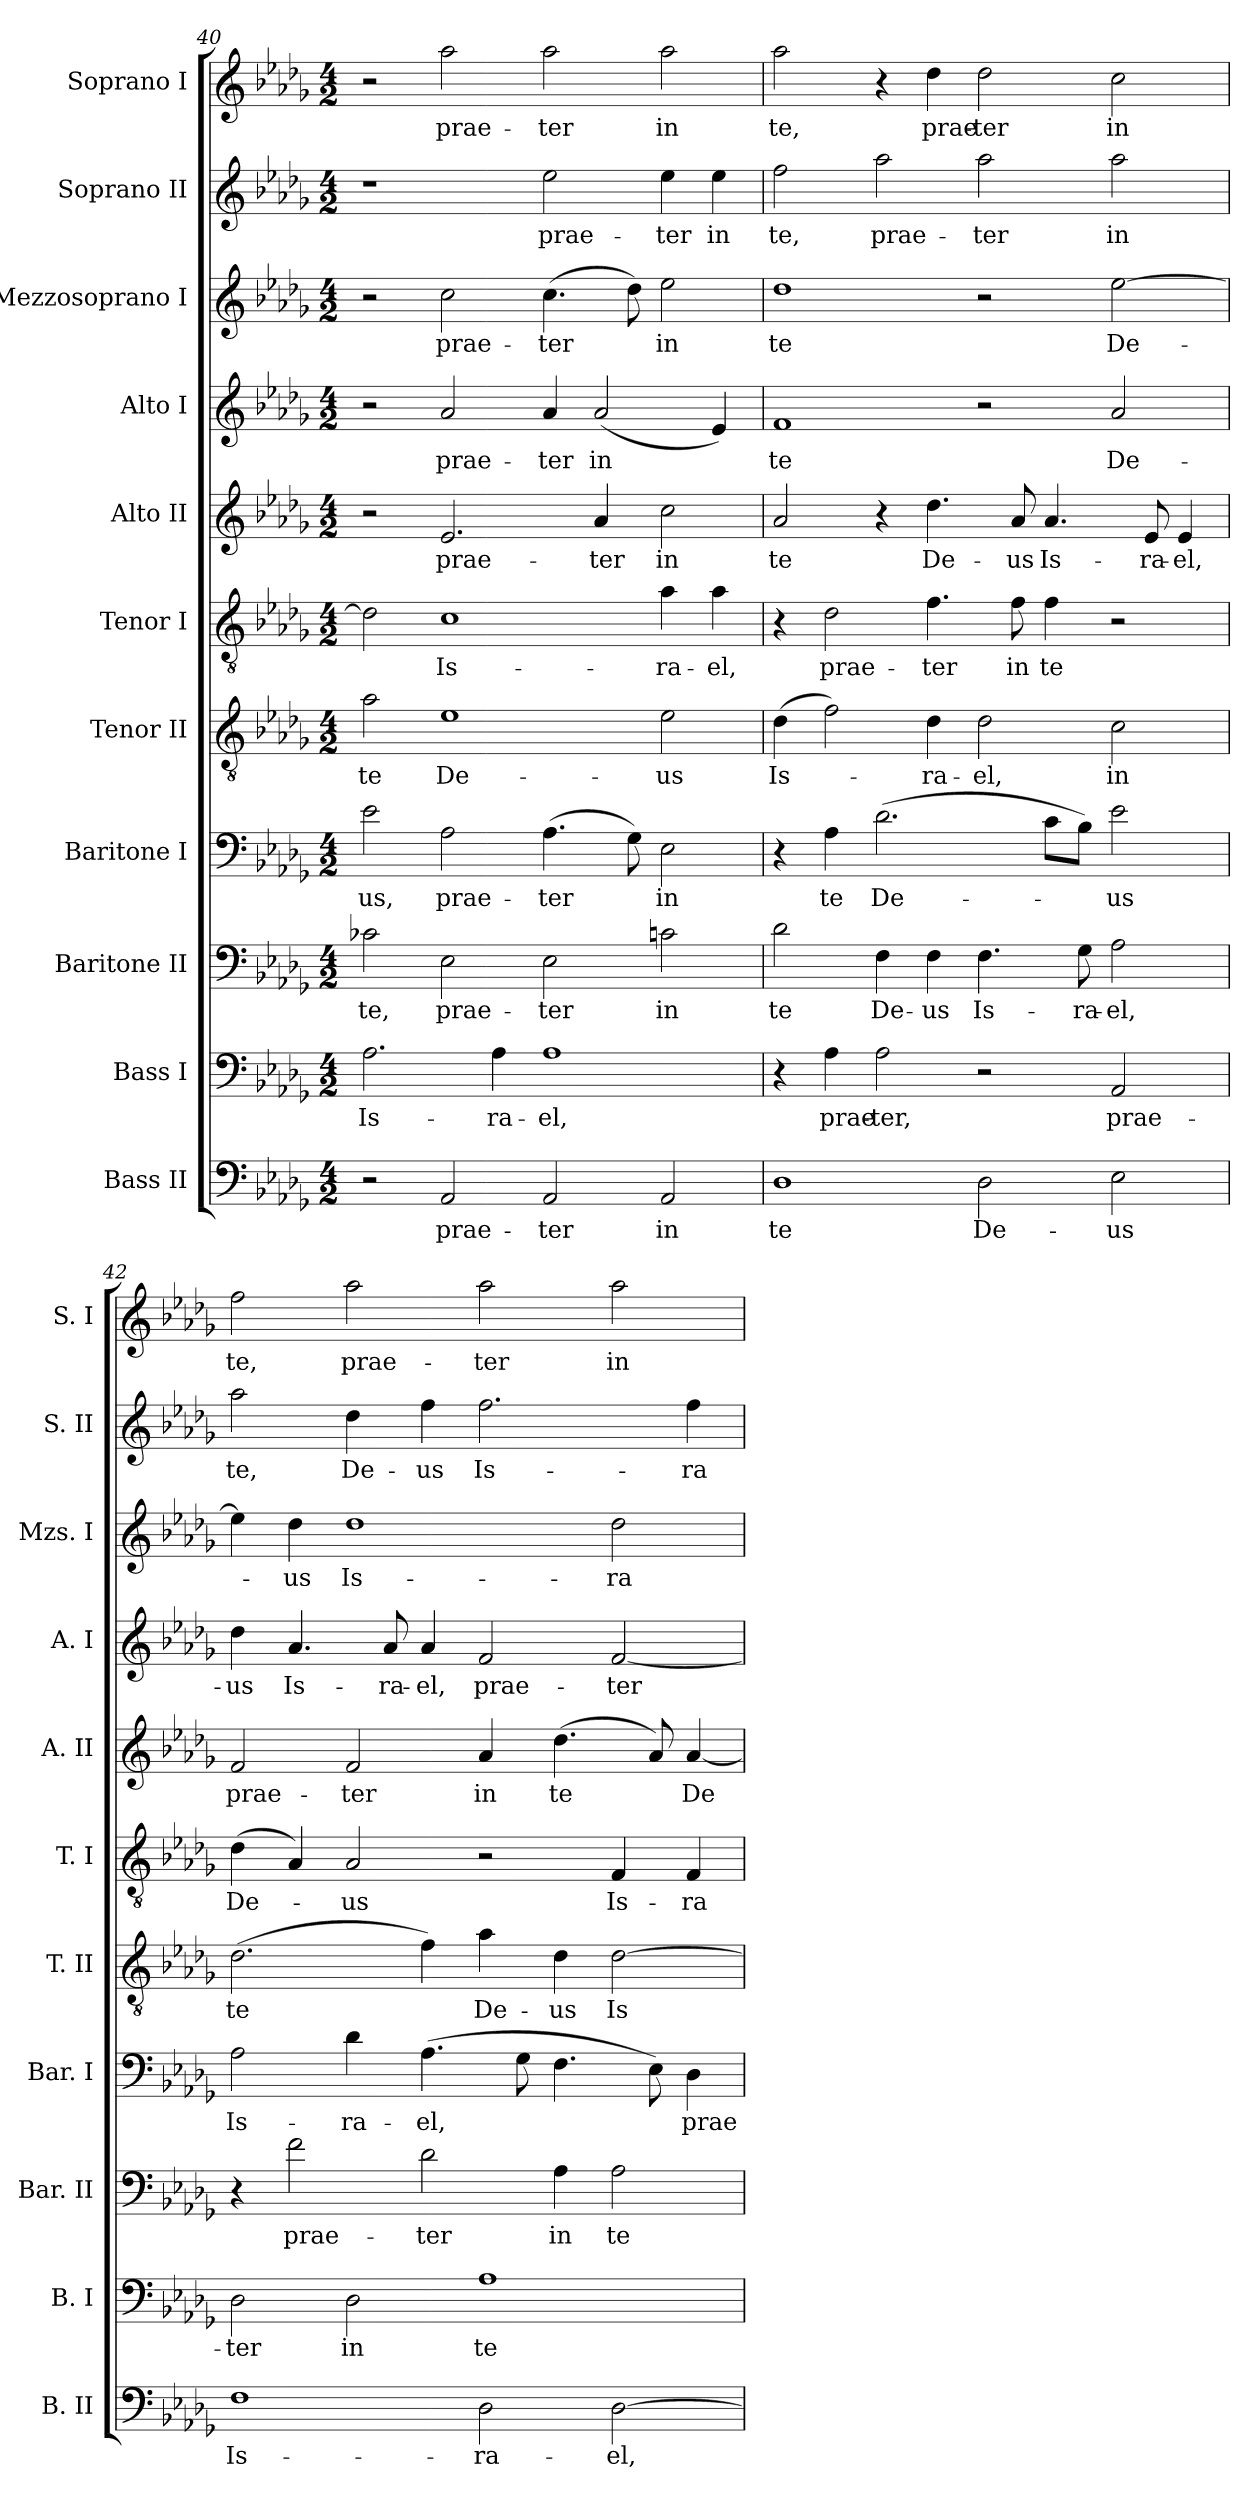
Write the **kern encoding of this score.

**kern	**text	**kern	**text	**kern	**text	**kern	**text	**kern	**text	**kern	**text	**kern	**text	**kern	**text	**kern	**text	**kern	**text	**kern	**text
*part11	*part11	*part10	*part10	*part9	*part9	*part8	*part8	*part7	*part7	*part6	*part6	*part5	*part5	*part4	*part4	*part3	*part3	*part2	*part2	*part1	*part1
*staff11	*staff11	*staff10	*staff10	*staff9	*staff9	*staff8	*staff8	*staff7	*staff7	*staff6	*staff6	*staff5	*staff5	*staff4	*staff4	*staff3	*staff3	*staff2	*staff2	*staff1	*staff1
*I"Bass II	*	*I"Bass I	*	*I"Baritone II	*	*I"Baritone I	*	*I"Tenor II	*	*I"Tenor I	*	*I"Alto II	*	*I"Alto I	*	*I"Mezzosoprano I	*	*I"Soprano II	*	*I"Soprano I	*
*I'B. II	*	*I'B. I	*	*I'Bar. II	*	*I'Bar. I	*	*I'T. II	*	*I'T. I	*	*I'A. II	*	*I'A. I	*	*I'Mzs. I	*	*I'S. II	*	*I'S. I	*
*clefF4	*	*clefF4	*	*clefF4	*	*clefF4	*	*clefGv2	*	*clefGv2	*	*clefG2	*	*clefG2	*	*clefG2	*	*clefG2	*	*clefG2	*
*k[b-e-a-d-g-]	*	*k[b-e-a-d-g-]	*	*k[b-e-a-d-g-]	*	*k[b-e-a-d-g-]	*	*k[b-e-a-d-g-]	*	*k[b-e-a-d-g-]	*	*k[b-e-a-d-g-]	*	*k[b-e-a-d-g-]	*	*k[b-e-a-d-g-]	*	*k[b-e-a-d-g-]	*	*k[b-e-a-d-g-]	*
*D-:	*	*D-:	*	*D-:	*	*D-:	*	*D-:	*	*D-:	*	*D-:	*	*D-:	*	*D-:	*	*D-:	*	*D-:	*
*M4/2	*	*M4/2	*	*M4/2	*	*M4/2	*	*M4/2	*	*M4/2	*	*M4/2	*	*M4/2	*	*M4/2	*	*M4/2	*	*M4/2	*
=40	=40	=40	=40	=40	=40	=40	=40	=40	=40	=40	=40	=40	=40	=40	=40	=40	=40	=40	=40	=40	=40
2r	.	2.A-\	Is-	2c-X\	te,	2e-\	-us,	2a-\	te	2d-\]	.	2r	.	2r	.	2r	.	1r	.	2r	.
2AA-/	prae-	.	.	2E-\	prae-	2A-\	prae-	1e-	De-	1c	Is-	2.e-/	prae-	2a-/	prae-	2cc\	prae-	.	.	2aa-\	prae-
.	.	4A-\	-ra-	.	.	.	.	.	.	.	.	.	.	.	.	.	.	.	.	.	.
2AA-/	-ter	1A-	-el,	2E-\	-ter	(4.A-\	-ter	.	.	.	.	.	.	4a-/	-ter	(4.cc\	-ter	2ee-\	prae-	2aa-\	-ter
.	.	.	.	.	.	.	.	.	.	.	.	4a-/	-ter	(2a-/	in	.	.	.	.	.	.
.	.	.	.	.	.	8G-\)	.	.	.	.	.	.	.	.	.	8dd-\)	.	.	.	.	.
2AA-/	in	.	.	2cn\	in	2E-\	in	2e-\	-us	4a-\	-ra-	2cc\	in	.	.	2ee-\	in	4ee-\	-ter	2aa-\	in
.	.	.	.	.	.	.	.	.	.	4a-\	-el,	.	.	4e-/)	.	.	.	4ee-\	in	.	.
!!LO:PB:g=z
=41	=41	=41	=41	=41	=41	=41	=41	=41	=41	=41	=41	=41	=41	=41	=41	=41	=41	=41	=41	=41	=41
1D-	te	4r	.	2d-\	te	4r	.	(4d-\	Is-	4r	.	2a-/	te	1f	te	1dd-	te	2ff\	te,	2aa-\	te,
.	.	4A-\	prae-	.	.	4A-\	te	2f\)	.	2d-\	prae-	.	.	.	.	.	.	.	.	.	.
.	.	2A-\	-ter,	4F\	De-	(2.d-\	De-	.	.	.	.	4r	.	.	.	.	.	2aa-\	prae-	4r	.
.	.	.	.	4F\	-us	.	.	4d-\	-ra-	4.f\	-ter	4.dd-\	De-	.	.	.	.	.	.	4dd-\	prae-
2D-\	De-	2r	.	4.F\	Is-	.	.	2d-\	-el,	.	.	.	.	2r	.	2r	.	2aa-\	-ter	2dd-\	-ter
.	.	.	.	.	.	.	.	.	.	8f\	in	8a-/	-us	.	.	.	.	.	.	.	.
.	.	.	.	.	.	8c\L	.	.	.	4f\	te	4.a-/	Is-	.	.	.	.	.	.	.	.
.	.	.	.	8G-\	-ra-	8B-\J)	.	.	.	.	.	.	.	.	.	.	.	.	.	.	.
2E-\	-us	2AA-/	prae-	2A-\	-el,	2e-\	-us	2c\	in	2r	.	.	.	2a-/	De-	[2ee-\	De-	2aa-\	in	2cc\	in
.	.	.	.	.	.	.	.	.	.	.	.	8e-/	-ra-	.	.	.	.	.	.	.	.
.	.	.	.	.	.	.	.	.	.	.	.	4e-/	-el,	.	.	.	.	.	.	.	.
=42	=42	=42	=42	=42	=42	=42	=42	=42	=42	=42	=42	=42	=42	=42	=42	=42	=42	=42	=42	=42	=42
1F	Is-	2D-\	-ter	4r	.	2A-\	Is-	(2.d-\	te	(4d-\	De-	2f/	prae-	4dd-\	-us	4ee-\]	.	2aa-\	te,	2ff\	te,
.	.	.	.	2f\	prae-	.	.	.	.	4A-/)	.	.	.	4.a-/	Is-	4dd-\	-us	.	.	.	.
.	.	2D-\	in	.	.	4d-\	-ra-	.	.	2A-/	-us	2f/	-ter	.	.	1dd-	Is-	4dd-\	De-	2aa-\	prae-
.	.	.	.	.	.	.	.	.	.	.	.	.	.	8a-/	-ra-	.	.	.	.	.	.
.	.	.	.	2d-\	-ter	(4.A-\	-el,	4f\)	.	.	.	.	.	4a-/	-el,	.	.	4ff\	-us	.	.
2D-\	-ra-	1A-	te	.	.	.	.	4a-\	De-	2r	.	4a-/	in	2f/	prae-	.	.	2.ff\	Is-	2aa-\	-ter
.	.	.	.	.	.	8G-\	.	.	.	.	.	.	.	.	.	.	.	.	.	.	.
.	.	.	.	4A-\	in	4.F\	.	4d-\	-us	.	.	(4.dd-\	te	.	.	.	.	.	.	.	.
[2D-\	-el,	.	.	2A-\	te	.	.	[2d-\	Is-	4F/	Is-	.	.	[2f/	-ter	2dd-\	-ra-	.	.	2aa-\	in
.	.	.	.	.	.	8E-\)	.	.	.	.	.	8a-/)	.	.	.	.	.	.	.	.	.
.	.	.	.	.	.	4D-\	prae-	.	.	4F/	-ra-	[4a-/	De-	.	.	.	.	4ff\	-ra-	.	.
=	=	=	=	=	=	=	=	=	=	=	=	=	=	=	=	=	=	=	=	=	=
*-	*-	*-	*-	*-	*-	*-	*-	*-	*-	*-	*-	*-	*-	*-	*-	*-	*-	*-	*-	*-	*-
